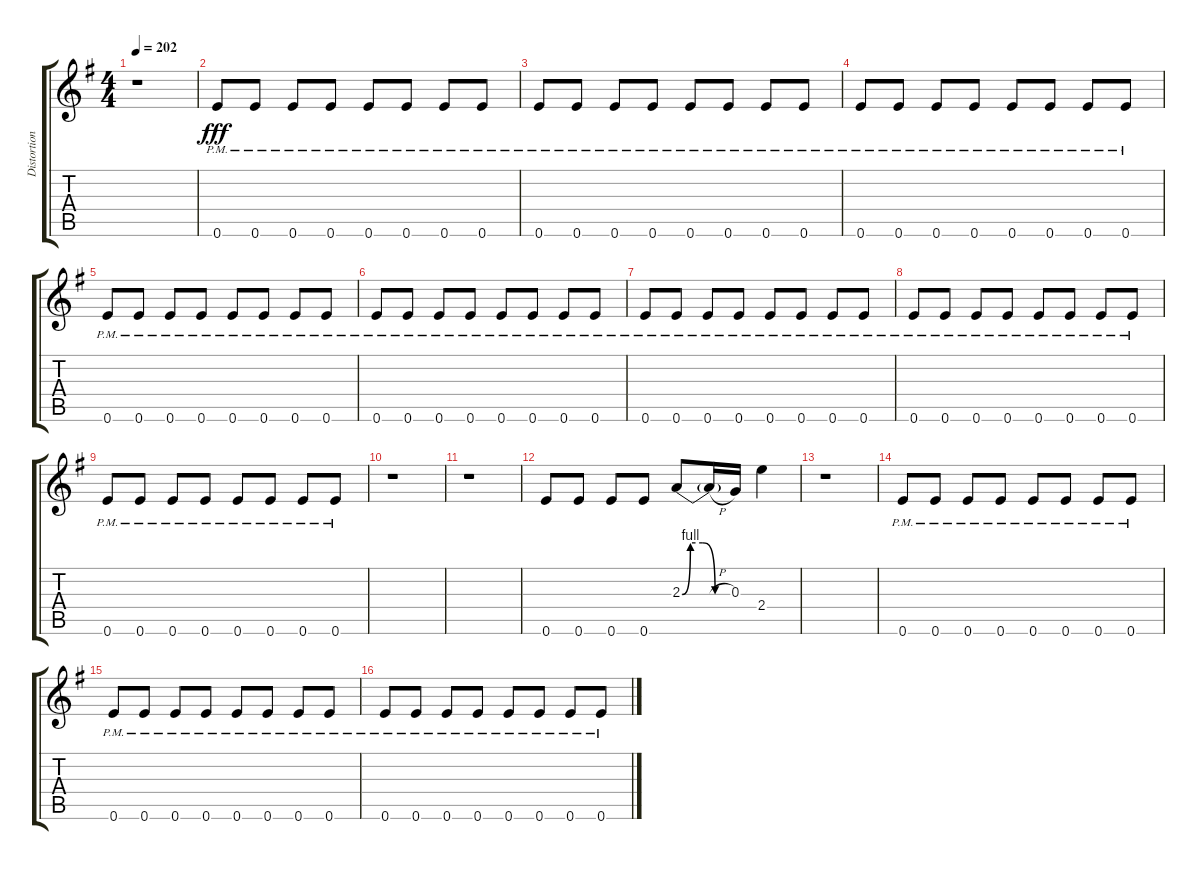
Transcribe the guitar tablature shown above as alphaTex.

\track ("Distortion Gtr." "Distortion") {instrument distortionguitar}
\staff {score tabs}
\tuning (E4 B3 G3 D4 A3 E3) {hide}
\ts (4 4)
\tempo 202
\clef g2
\ks g
r.1{dy fff} |
0.6{pm}.8 0.6{pm}.8 0.6{pm}.8 0.6{pm}.8 0.6{pm}.8 0.6{pm}.8 0.6{pm}.8 0.6{pm}.8 |
0.6{pm}.8 0.6{pm}.8 0.6{pm}.8 0.6{pm}.8 0.6{pm}.8 0.6{pm}.8 0.6{pm}.8 0.6{pm}.8 |
0.6{pm}.8 0.6{pm}.8 0.6{pm}.8 0.6{pm}.8 0.6{pm}.8 0.6{pm}.8 0.6{pm}.8 0.6{pm}.8 |
0.6{pm}.8 0.6{pm}.8 0.6{pm}.8 0.6{pm}.8 0.6{pm}.8 0.6{pm}.8 0.6{pm}.8 0.6{pm}.8 |
0.6{pm}.8 0.6{pm}.8 0.6{pm}.8 0.6{pm}.8 0.6{pm}.8 0.6{pm}.8 0.6{pm}.8 0.6{pm}.8 |
0.6{pm}.8 0.6{pm}.8 0.6{pm}.8 0.6{pm}.8 0.6{pm}.8 0.6{pm}.8 0.6{pm}.8 0.6{pm}.8 |
0.6{pm}.8 0.6{pm}.8 0.6{pm}.8 0.6{pm}.8 0.6{pm}.8 0.6{pm}.8 0.6{pm}.8 0.6{pm}.8 |
0.6{pm}.8 0.6{pm}.8 0.6{pm}.8 0.6{pm}.8 0.6{pm}.8 0.6{pm}.8 0.6{pm}.8 0.6{pm}.8 |
r.1 |
r.1 |
0.6.8 0.6.8 0.6.8 0.6.8 2.3{be (custom 0 0 10 4 25 4 40 0 60 0)}.8 2.3{h t}.16 0.3.16 2.4.4 |
r.1 |
0.6{pm}.8 0.6{pm}.8 0.6{pm}.8 0.6{pm}.8 0.6{pm}.8 0.6{pm}.8 0.6{pm}.8 0.6{pm}.8 |
0.6{pm}.8 0.6{pm}.8 0.6{pm}.8 0.6{pm}.8 0.6{pm}.8 0.6{pm}.8 0.6{pm}.8 0.6{pm}.8 |
0.6{pm}.8 0.6{pm}.8 0.6{pm}.8 0.6{pm}.8 0.6{pm}.8 0.6{pm}.8 0.6{pm}.8 0.6{pm}.8
